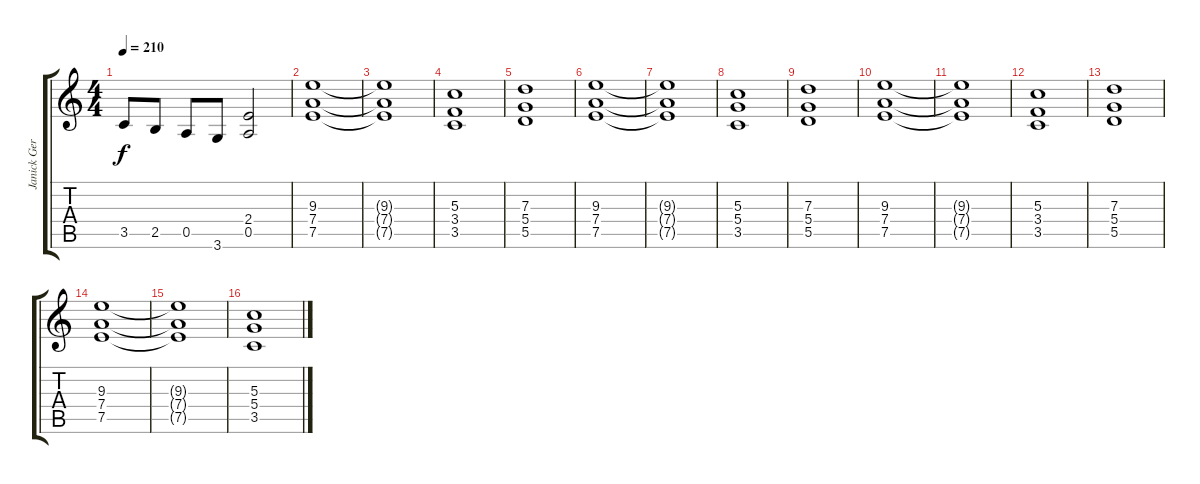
\track ("Janick Gers" "Janick Ger") {instrument distortionguitar}
\staff {score tabs}
\tuning (E4 B3 G3 D3 A2 E2) {hide}
\ts (4 4)
\tempo 210
\clef g2
\ks c
3.5.8{dy f} 2.5.8 0.5.8 3.6.8 (2.4 0.5).2 |
(9.3 7.4 7.5).1{volume 12} |
(9.3{t} 7.4{t} 7.5{t}).1 |
(5.3 3.4 3.5).1 |
(7.3 5.4 5.5).1 |
(9.3 7.4 7.5).1 |
(9.3{t} 7.4{t} 7.5{t}).1 |
(5.3 5.4 3.5).1 |
(7.3 5.4 5.5).1 |
(9.3 7.4 7.5).1 |
(9.3{t} 7.4{t} 7.5{t}).1 |
(5.3 3.4 3.5).1 |
(7.3 5.4 5.5).1 |
(9.3 7.4 7.5).1 |
(9.3{t} 7.4{t} 7.5{t}).1 |
(5.3 5.4 3.5).1
